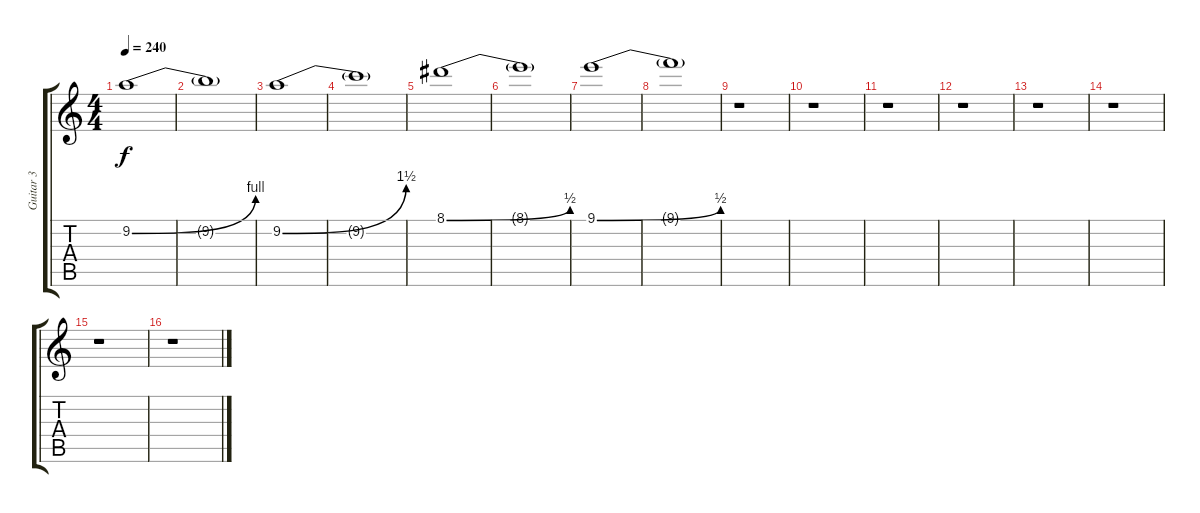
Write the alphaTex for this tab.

\track ("Guitar 3" "Guitar 3") {instrument distortionguitar}
\staff {score tabs}
\tuning (G4 C4 G3 C3 G2 C2) {hide}
\ts (4 4)
\tempo 240
\clef g2
\ks c
9.2{be (bend 0 0 60 4)}.1{dy f} |
9.2{t}.1 |
9.2{be (bend 0 0 60 6)}.1 |
9.2{t}.1 |
8.1{be (bend 0 0 60 2)}.1 |
8.1{t}.1 |
9.1{be (bend 0 0 60 2)}.1 |
9.1{t}.1 |
r.1 |
r.1 |
r.1 |
r.1 |
r.1 |
r.1 |
r.1 |
r.1
